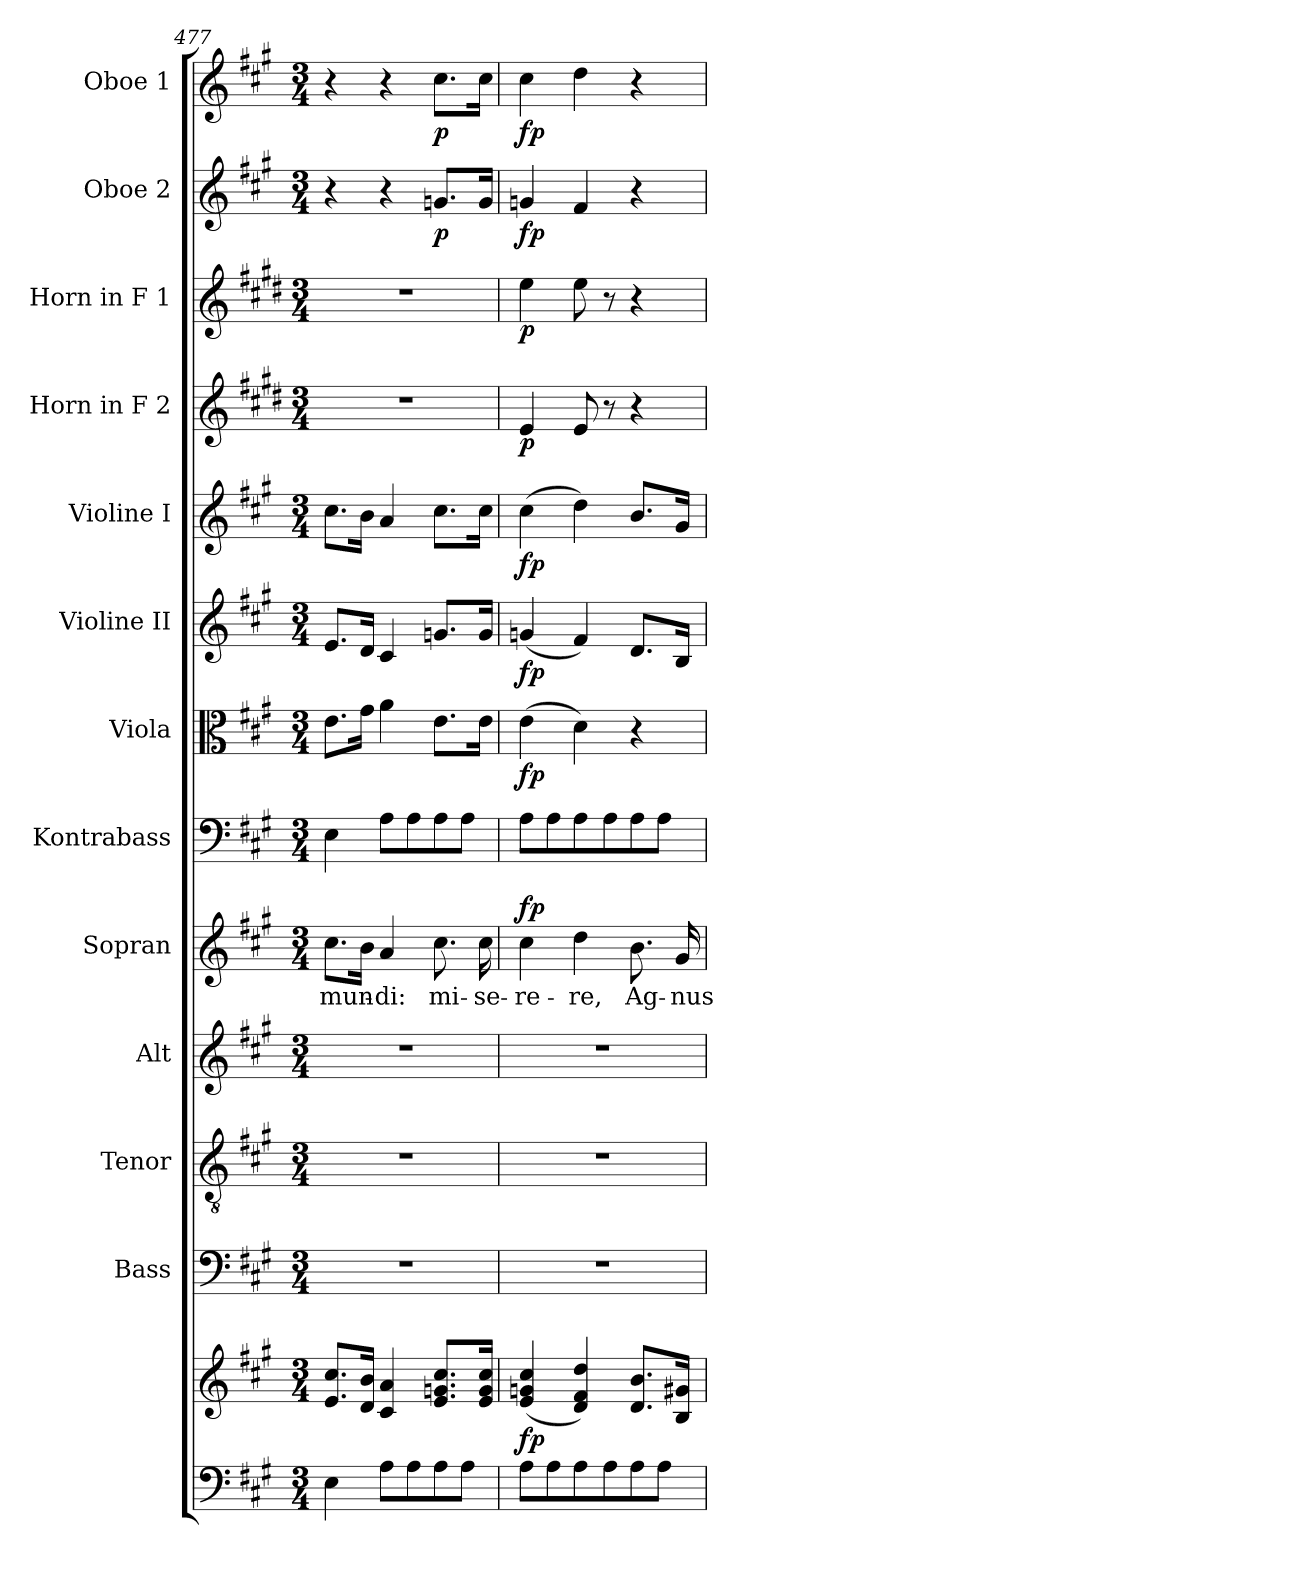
**kern	**kern	**dynam	**kern	**kern	**kern	**kern	**text	**dynam	**kern	**kern	**dynam	**kern	**dynam	**kern	**dynam	**kern	**dynam	**kern	**dynam	**kern	**dynam	**kern	**dynam
*part13	*part13	*part13	*part12	*part11	*part10	*part9	*part9	*part9	*part8	*part7	*part7	*part6	*part6	*part5	*part5	*part4	*part4	*part3	*part3	*part2	*part2	*part1	*part1
*staff14	*staff13	*staff13/14	*staff12	*staff11	*staff10	*staff9	*staff9	*staff9	*staff8	*staff7	*staff7	*staff6	*staff6	*staff5	*staff5	*staff4	*staff4	*staff3	*staff3	*staff2	*staff2	*staff1	*staff1
*	*	*	*I"Bass	*I"Tenor	*I"Alt	*I"Sopran	*	*	*I"Kontrabass	*I"Viola	*	*I"Violine II	*	*I"Violine I	*	*I"Horn in F 2	*	*I"Horn in F 1	*	*I"Oboe 2	*	*I"Oboe 1	*
*	*	*	*I'B.	*I'T.	*I'A.	*I'S.	*	*	*I'Kb.	*I'Vla.	*	*I'Vl. II	*	*I'Vl. I	*	*	*	*	*	*I'Ob.. 2	*	*I'Ob. 1	*
*clefF4	*clefG2	*	*clefF4	*clefGv2	*clefG2	*clefG2	*	*	*clefF4	*clefC3	*	*clefG2	*	*clefG2	*	*clefG2	*	*clefG2	*	*clefG2	*	*clefG2	*
*	*	*	*	*	*	*	*	*	*ITrd7c12	*	*	*	*	*	*	*ITrd4c7	*	*ITrd4c7	*	*	*	*	*
*k[f#c#g#]	*k[f#c#g#]	*	*k[f#c#g#]	*k[f#c#g#]	*k[f#c#g#]	*k[f#c#g#]	*	*	*k[f#c#g#]	*k[f#c#g#]	*	*k[f#c#g#]	*	*k[f#c#g#]	*	*k[f#c#g#]	*	*k[f#c#g#]	*	*k[f#c#g#]	*	*k[f#c#g#]	*
*A:	*A:	*	*A:	*A:	*A:	*A:	*	*	*A:	*A:	*	*A:	*	*A:	*	*A:	*	*A:	*	*A:	*	*A:	*
*M3/4	*M3/4	*	*M3/4	*M3/4	*M3/4	*M3/4	*	*	*M3/4	*M3/4	*	*M3/4	*	*M3/4	*	*M3/4	*	*M3/4	*	*M3/4	*	*M3/4	*
=477	=477	=477	=477	=477	=477	=477	=477	=477	=477	=477	=477	=477	=477	=477	=477	=477	=477	=477	=477	=477	=477	=477	=477
!	!	!	!	!	!	!	!LO:LY:b	!	!	!	!	!	!	!	!	!	!	!	!	!	!	!	!
4E\	8.e/ 8.cc#/L	.	2.r	2.r	2.r	8.cc#\L	mun-	.	4EE\	8.e\L	.	8.e/L	.	8.cc#\L	.	2.r	.	2.r	.	4r	.	4r	.
.	16d/ 16b/Jk	.	.	.	.	16b\Jk	.	.	.	16g#\Jk	.	16d/Jk	.	16b\Jk	.	.	.	.	.	.	.	.	.
!	!	!	!	!	!	!	!LO:LY:b	!	!	!	!	!	!	!	!	!	!	!	!	!	!	!	!
8A\L	4c#/ 4a/	.	.	.	.	4a/	-di:	.	8AA\L	4a\	.	4c#/	.	4a/	.	.	.	.	.	4r	.	4r	.
8A\	.	.	.	.	.	.	.	.	8AA\	.	.	.	.	.	.	.	.	.	.	.	.	.	.
!	!	!	!	!	!	!	!LO:LY:b	!	!	!	!	!	!	!	!	!	!	!	!	!	!LO:DY:b	!	!LO:DY:b
8A\	8.e/ 8.gn/ 8.cc#/L	.	.	.	.	8.cc#\	mi-	.	8AA\	8.e\L	.	8.gn/L	.	8.cc#\L	.	.	.	.	.	8.gn/L	p	8.cc#\L	p
8A\J	.	.	.	.	.	.	.	.	8AA\J	.	.	.	.	.	.	.	.	.	.	.	.	.	.
!	!	!	!	!	!	!	!LO:LY:b	!	!	!	!	!	!	!	!	!	!	!	!	!	!	!	!
.	16e/ 16g/ 16cc#/Jk	.	.	.	.	16cc#\	-se-	.	.	16e\Jk	.	16g/Jk	.	16cc#\Jk	.	.	.	.	.	16g/Jk	.	16cc#\Jk	.
=478	=478	=478	=478	=478	=478	=478	=478	=478	=478	=478	=478	=478	=478	=478	=478	=478	=478	=478	=478	=478	=478	=478	=478
!	!	!LO:DY:b	!	!	!	!	!LO:LY:b	!LO:DY:a	!	!	!LO:DY:b	!	!LO:DY:b	!	!LO:DY:b	!	!LO:DY:b	!	!LO:DY:b	!	!LO:DY:b	!	!LO:DY:b
8A\L	(<4e/ 4gn/ 4cc#/	fp	2.r	2.r	2.r	4cc#\	-re-	fp	8AA\L	(>4e\	fp	(<4gn/	fp	(>4cc#\	fp	4A/	p	4a\	p	4gn/	fp	4cc#\	fp
8A\	.	.	.	.	.	.	.	.	8AA\	.	.	.	.	.	.	.	.	.	.	.	.	.	.
!	!	!	!	!	!	!	!LO:LY:b	!	!	!	!	!	!	!	!	!	!	!	!	!	!	!	!
8A\	4d/ 4f#/ 4dd/)	.	.	.	.	4dd\	-re,	.	8AA\	4d\)	.	4f#/)	.	4dd\)	.	8A/	.	8a\	.	4f#/	.	4dd\	.
8A\	.	.	.	.	.	.	.	.	8AA\	.	.	.	.	.	.	8r	.	8r	.	.	.	.	.
!	!	!	!	!	!	!	!LO:LY:b	!	!	!	!	!	!	!	!	!	!	!	!	!	!	!	!
8A\	8.d/ 8.b/L	.	.	.	.	8.b\	Ag-	.	8AA\	4r	.	8.d/L	.	8.b/L	.	4r	.	4r	.	4r	.	4r	.
8A\J	.	.	.	.	.	.	.	.	8AA\J	.	.	.	.	.	.	.	.	.	.	.	.	.	.
!	!	!	!	!	!	!	!LO:LY:b	!	!	!	!	!	!	!	!	!	!	!	!	!	!	!	!
.	16B/ 16g#X/Jk	.	.	.	.	16g#/	-nus	.	.	.	.	16B/Jk	.	16g#/Jk	.	.	.	.	.	.	.	.	.
=	=	=	=	=	=	=	=	=	=	=	=	=	=	=	=	=	=	=	=	=	=	=	=
*-	*-	*-	*-	*-	*-	*-	*-	*-	*-	*-	*-	*-	*-	*-	*-	*-	*-	*-	*-	*-	*-	*-	*-
